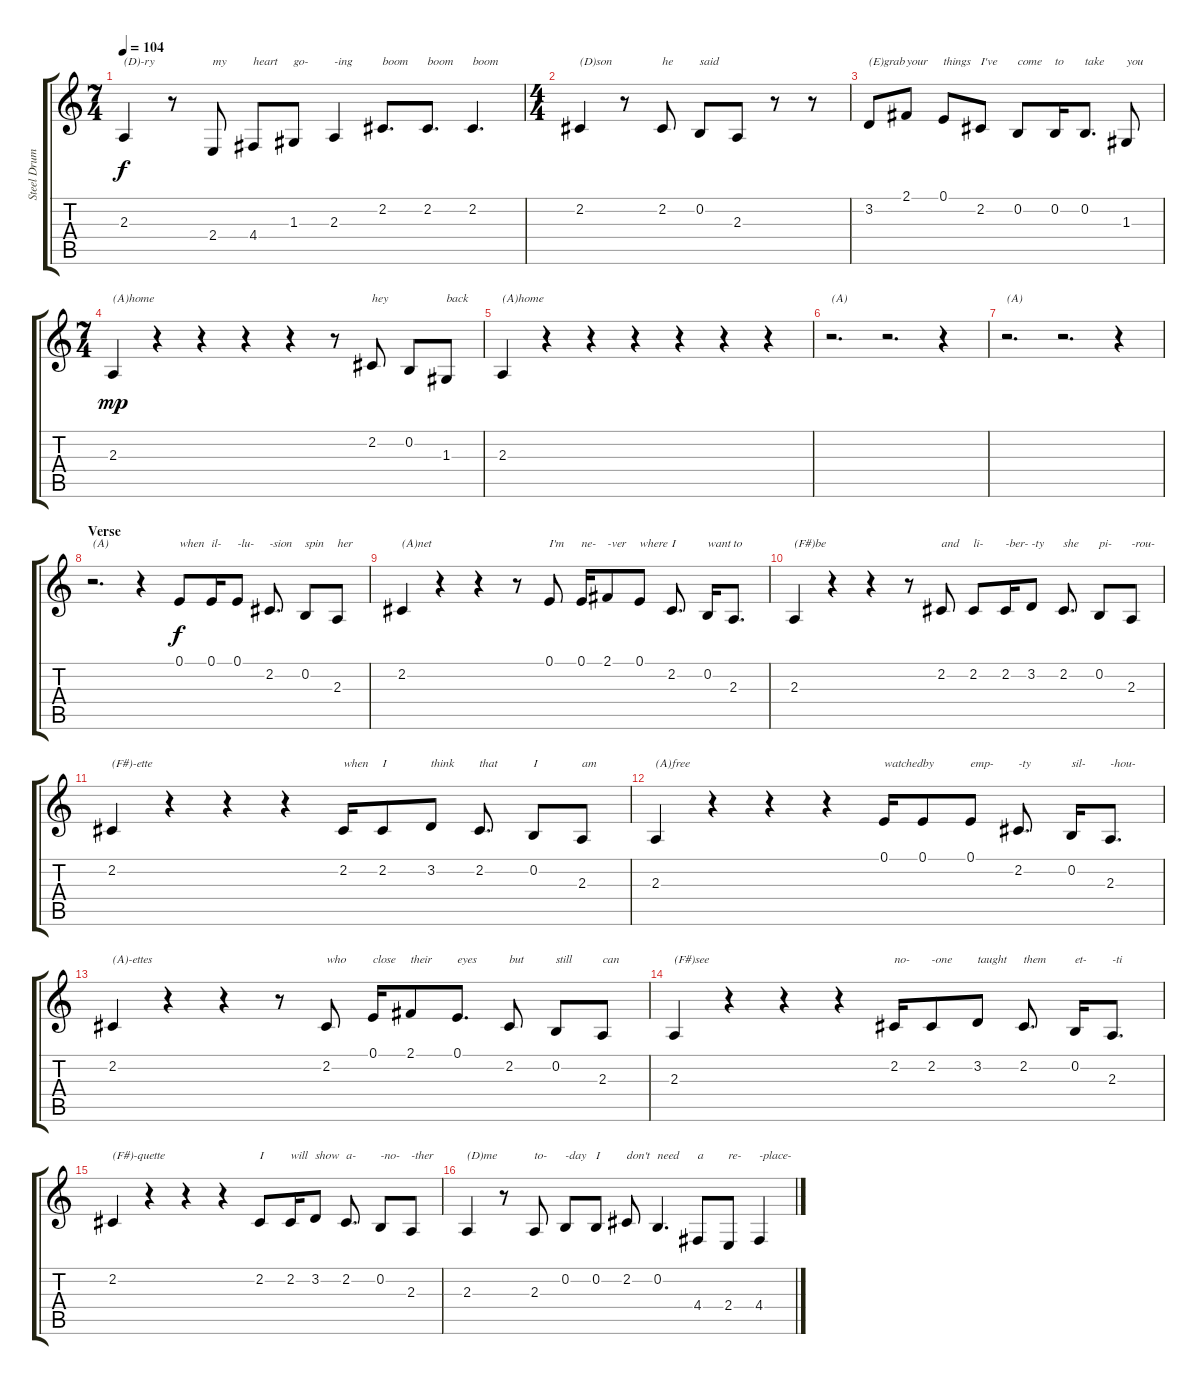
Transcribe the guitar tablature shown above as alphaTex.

\track ("Steel Drums" "Steel Drum") {instrument steeldrums}
\staff {score tabs}
\tuning (E4 B3 G3 D3 A2 E2) {hide}
\ts (7 4)
\tempo 104
\clef g2
\ks c
2.3.4{txt "(D)-ry" dy f} r.8 2.4.8{txt "my"} 4.4.8{txt "heart"} 1.3.8{txt "go-"} 2.3.4{txt "-ing"} 2.2.8{d txt "boom"} 2.2.8{d txt "boom"} 2.2.4{d txt "boom"} |
\ts (4 4)
2.2.4{txt "(D)son"} r.8 2.2.8{txt "he"} 0.2.8{txt "said"} 2.3.8 r.8 r.8 |
3.2.8{txt "(E)grab"} 2.1.8{txt "your"} 0.1.8{txt "things"} 2.2.8{txt "I've"} 0.2.8{txt "come"} 0.2.16{txt "to"} 0.2.8{d txt "take"} 1.3.8{txt "you"} |
\ts (7 4)
2.3.4{txt "(A)home" dy mp} r.4 r.4 r.4 r.4 r.8 2.2.8{txt "hey"} 0.2.8 1.3.8{txt "back"} |
2.3.4{txt "(A)home"} r.4 r.4 r.4 r.4 r.4 r.4 |
r.2{d txt "(A)"} r.2{d} r.4 |
r.2{d txt "(A)"} r.2{d} r.4 |
\section ("" "Verse")
r.2{d txt "(A)"} r.4 0.1.8{txt "when" dy f} 0.1.16{txt "il-"} 0.1.8{txt "-lu-"} 2.2.8{d txt "-sion"} 0.2.8{txt "spin"} 2.3.8{txt "her"} |
2.2.4{txt "(A)net"} r.4 r.4 r.8 0.1.8{txt "I'm"} 0.1.16{txt "ne-"} 2.1.8{txt "-ver"} 0.1.8{txt "where"} 2.2.8{d txt "I"} 0.2.16{txt "want"} 2.3.8{d txt "to"} |
2.3.4{txt "(F#)be"} r.4 r.4 r.8 2.2.8{txt "and"} 2.2.8{txt "li-"} 2.2.16{txt "-ber-"} 3.2.8{txt "-ty"} 2.2.8{d txt "she"} 0.2.8{txt "pi-"} 2.3.8{txt "-rou-"} |
2.2.4{txt "(F#)-ette"} r.4 r.4 r.4 2.2.16{txt "when"} 2.2.8{txt "I"} 3.2.8{txt "think"} 2.2.8{d txt "that"} 0.2.8{txt "I"} 2.3.8{txt "am"} |
2.3.4{txt "(A)free"} r.4 r.4 r.4 0.1.16{txt "watched"} 0.1.8{txt "by"} 0.1.8{txt "emp-"} 2.2.8{d txt "-ty"} 0.2.16{txt "sil-"} 2.3.8{d txt "-hou-"} |
2.2.4{txt "(A)-ettes"} r.4 r.4 r.8 2.2.8{txt "who"} 0.1.16{txt "close"} 2.1.8{txt "their"} 0.1.8{d txt "eyes"} 2.2.8{txt "but"} 0.2.8{txt "still"} 2.3.8{txt "can"} |
2.3.4{txt "(F#)see"} r.4 r.4 r.4 2.2.16{txt "no-"} 2.2.8{txt "-one"} 3.2.8{txt "taught"} 2.2.8{d txt "them"} 0.2.16{txt "et-"} 2.3.8{d txt "-ti"} |
2.2.4{txt "(F#)-quette"} r.4 r.4 r.4 2.2.8{txt "I"} 2.2.16{txt "will"} 3.2.8{txt "show"} 2.2.8{d txt "a-"} 0.2.8{txt "-no-"} 2.3.8{txt "-ther"} |
2.3.4{txt "(D)me"} r.8 2.3.8{txt "to-"} 0.2.8{txt "-day"} 0.2.8{txt "I"} 2.2.8{txt "don't"} 0.2.4{d txt "need"} 4.4.8{txt "a"} 2.4.8{txt "re-"} 4.4.4{txt "-place-"}
